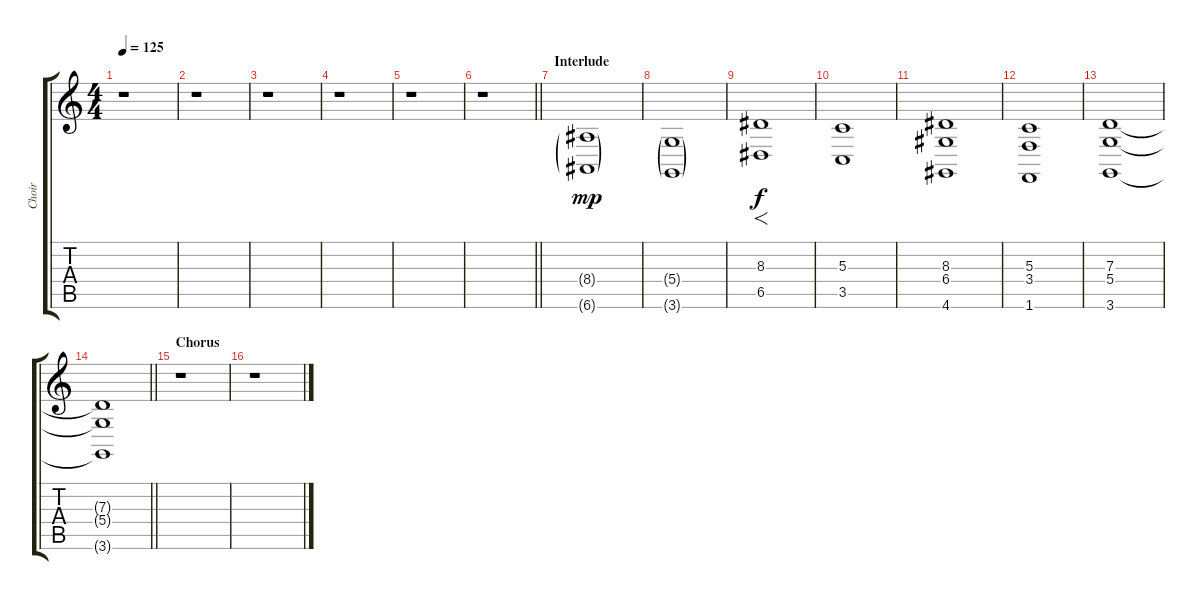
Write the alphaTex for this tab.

\track ("Choir" "Choir") {instrument choiraahs}
\staff {score tabs}
\tuning (E4 B3 G3 D3 A2 E2) {hide}
\ts (4 4)
\tempo 125
\clef g2
\ks c
r.1{dy f} |
r.1 |
r.1 |
r.1 |
r.1 |
\barLineRight lightlight
r.1 |
\section ("" "Interlude ")
(8.4{g} 6.6{g}).1{dy mp} |
(5.4{g} 3.6{g}).1 |
(8.3 6.5).1{f dy f} |
(5.3 3.5).1 |
(8.3 6.4 4.6).1 |
(5.3 3.4 1.6).1 |
(7.3 5.4 3.6).1 |
\barLineRight lightlight
(7.3{t} 5.4{t} 3.6{t}).1 |
\section ("" "Chorus ")
r.1 |
r.1
